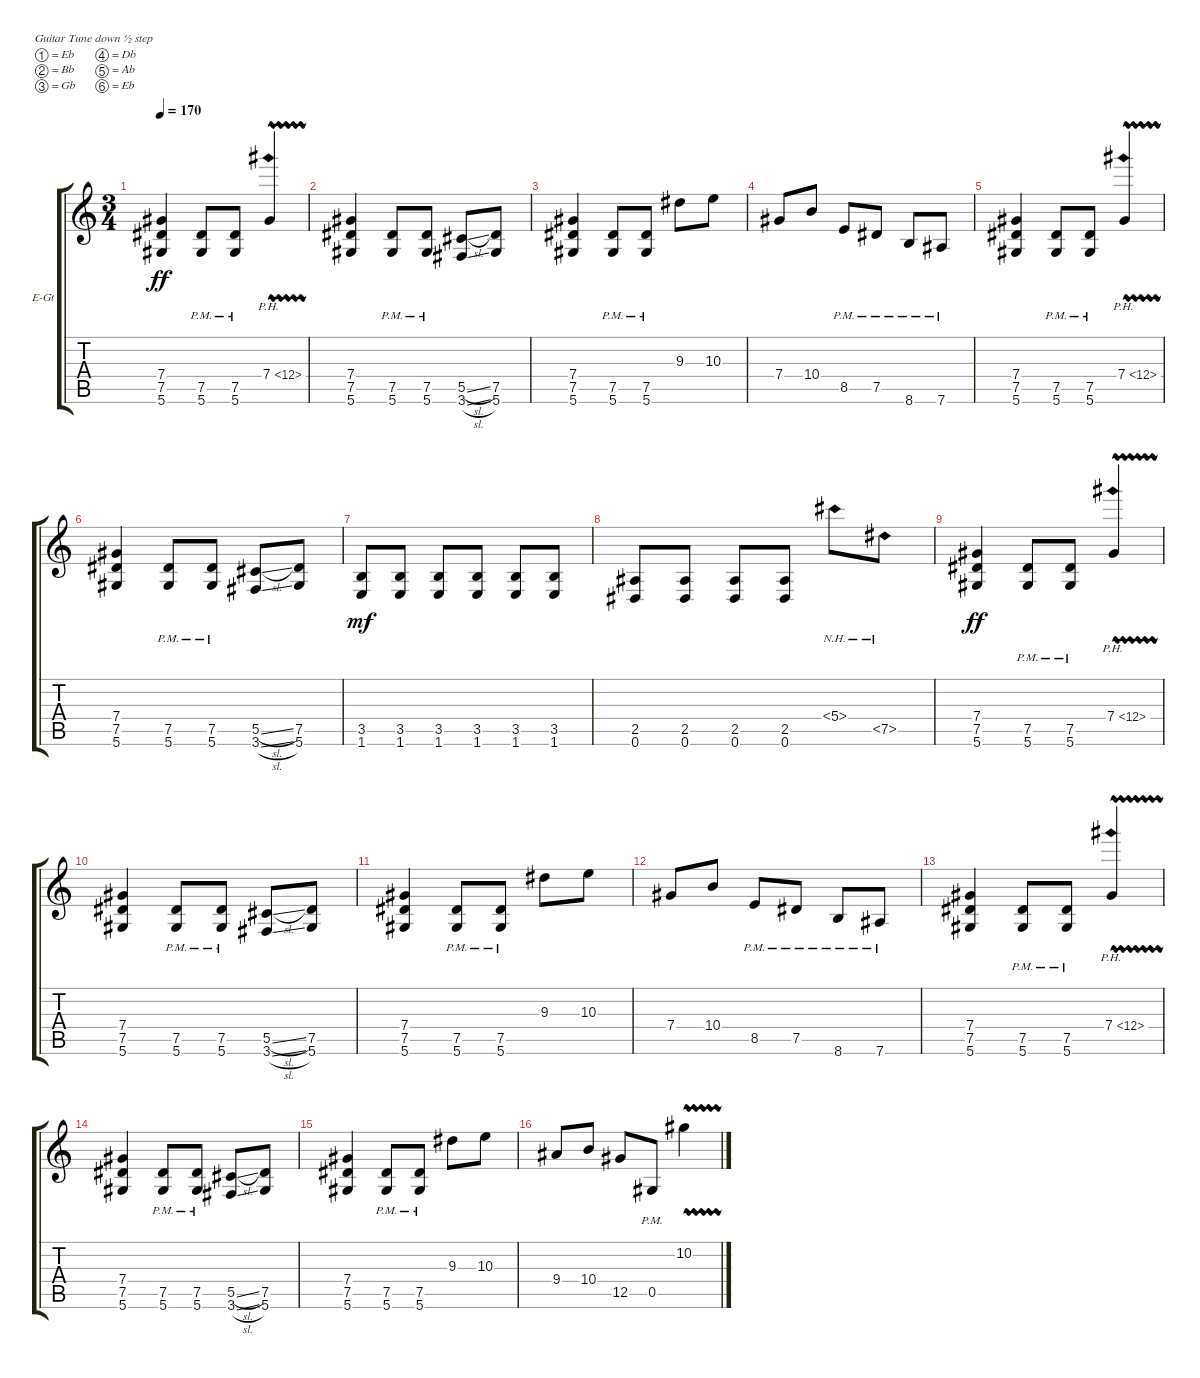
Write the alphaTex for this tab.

\bracketExtendMode groupsimilarinstruments
\firstSystemTrackNameOrientation horizontal
\otherSystemsTrackNameOrientation horizontal
\track ("Kaleb - Rhythm" "E-Gt") {instrument distortionguitar}
\staff {score tabs}
\tuning (Eb4 Bb3 Gb3 Db3 Ab2 Eb2)
\ts (3 4)
\tempo 170
\clef g2
\ks c
(5.6 7.5 7.4).4{dy ff} (5.6{pm} 7.5{pm}).8 (5.6{pm} 7.5{pm}).8 7.4{ph 5 vw}.4 |
(5.6 7.5 7.4).4 (5.6{pm} 7.5{pm}).8 (5.6{pm} 7.5{pm}).8 (3.6{sl} 5.5{sl}).8 (5.6 7.5).8 |
(5.6 7.5 7.4).4 (5.6{pm} 7.5{pm}).8 (5.6{pm} 7.5{pm}).8 9.3.8 10.3.8 |
7.4.8 10.4.8 8.5{pm}.8 7.5{pm}.8 8.6{pm}.8 7.6{pm}.8 |
(5.6 7.5 7.4).4 (5.6{pm} 7.5{pm}).8 (5.6{pm} 7.5{pm}).8 7.4{ph 5 vw}.4 |
(5.6 7.5 7.4).4 (5.6{pm} 7.5{pm}).8 (5.6{pm} 7.5{pm}).8 (3.6{sl} 5.5{sl}).8 (5.6 7.5).8 |
(1.6 3.5).8{dy mf} (1.6 3.5).8 (1.6 3.5).8 (1.6 3.5).8 (1.6 3.5).8 (1.6 3.5).8 |
(0.6 2.5).8 (2.5 0.6).8 (2.5 0.6).8 (2.5 0.6).8 5.4{nh}.8 7.5{nh}.8 |
(5.6 7.5 7.4).4{dy ff} (5.6{pm} 7.5{pm}).8 (5.6{pm} 7.5{pm}).8 7.4{ph 5 vw}.4 |
(5.6 7.5 7.4).4 (5.6{pm} 7.5{pm}).8 (5.6{pm} 7.5{pm}).8 (3.6{sl} 5.5{sl}).8 (5.6 7.5).8 |
(5.6 7.5 7.4).4 (5.6{pm} 7.5{pm}).8 (5.6{pm} 7.5{pm}).8 9.3.8 10.3.8 |
7.4.8 10.4.8 8.5{pm}.8 7.5{pm}.8 8.6{pm}.8 7.6{pm}.8 |
(5.6 7.5 7.4).4 (5.6{pm} 7.5{pm}).8 (5.6{pm} 7.5{pm}).8 7.4{ph 5 vw}.4 |
(5.6 7.5 7.4).4 (5.6{pm} 7.5{pm}).8 (5.6{pm} 7.5{pm}).8 (3.6{sl} 5.5{sl}).8 (5.6 7.5).8 |
(5.6 7.5 7.4).4 (5.6{pm} 7.5{pm}).8 (5.6{pm} 7.5{pm}).8 9.3.8 10.3.8 |
9.4.8 10.4.8 12.5.8 0.5{pm}.8 10.2{vw}.4
